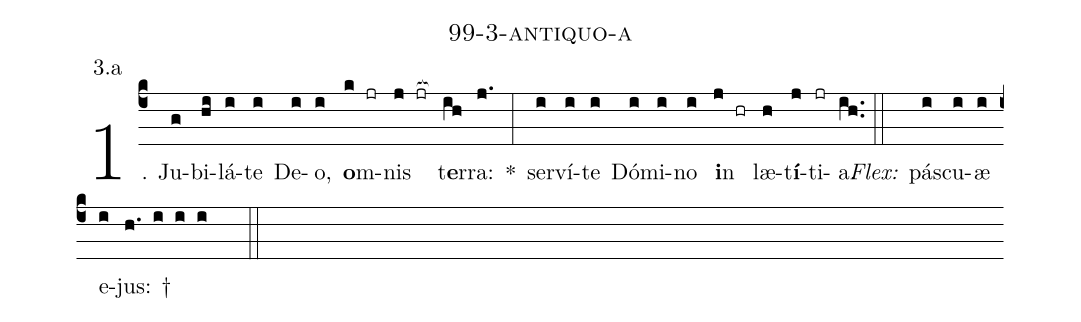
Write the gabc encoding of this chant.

name: 99-3-antiquo-a;
annotation: 3.a;
%%
(c4)1. Ju(g)bi(hi)lá(i)te(i) De(i)o,(i) <b>o</b>m(k jr)nis(j jr[ocb:1{]) t<b>e</b>r(ih[ocb:0}])ra:(j.) *(:) ser(i)ví(i)te(i) Dó(i)mi(i)no(i) <b>i</b>n(j hr) læ(h)t<b>í</b>(j)ti(jr)a.(ih..) (::)
<i>Flex:</i>()  pás(i)cu(i)æ(i) e(i)jus: †(h. i i i  ::)
